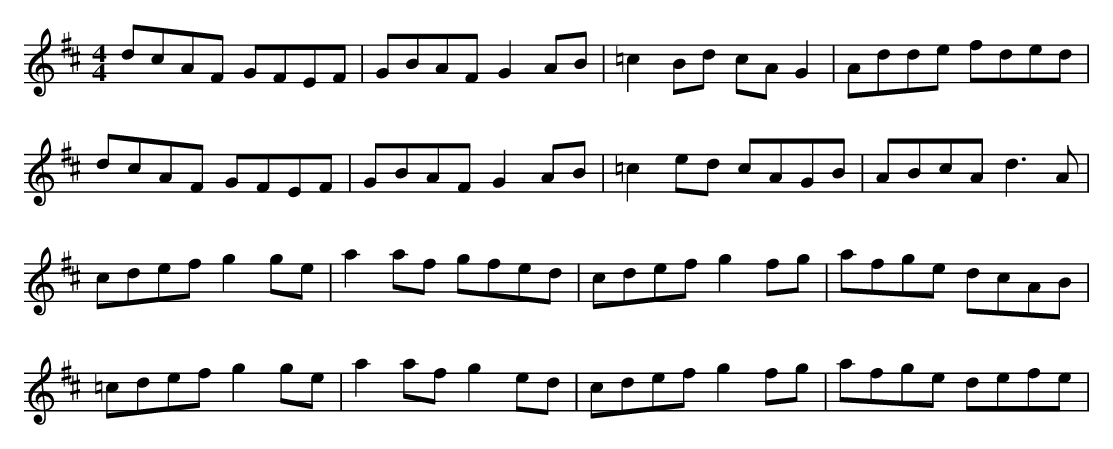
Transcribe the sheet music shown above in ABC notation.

X:1
M:4/4
K:D
dcAF GFEF|GBAF G2 AB|=c2 Bd cA G2|Adde fded|
dcAF GFEF|GBAF G2 AB|=c2 ed cAGB|ABcA d3 A|
cdef g2 ge|a2 af gfed|cdef g2 fg|afge dcAB|
=cdef g2 ge|a2 af g2 ed|cdef g2 fg|afge defe|
